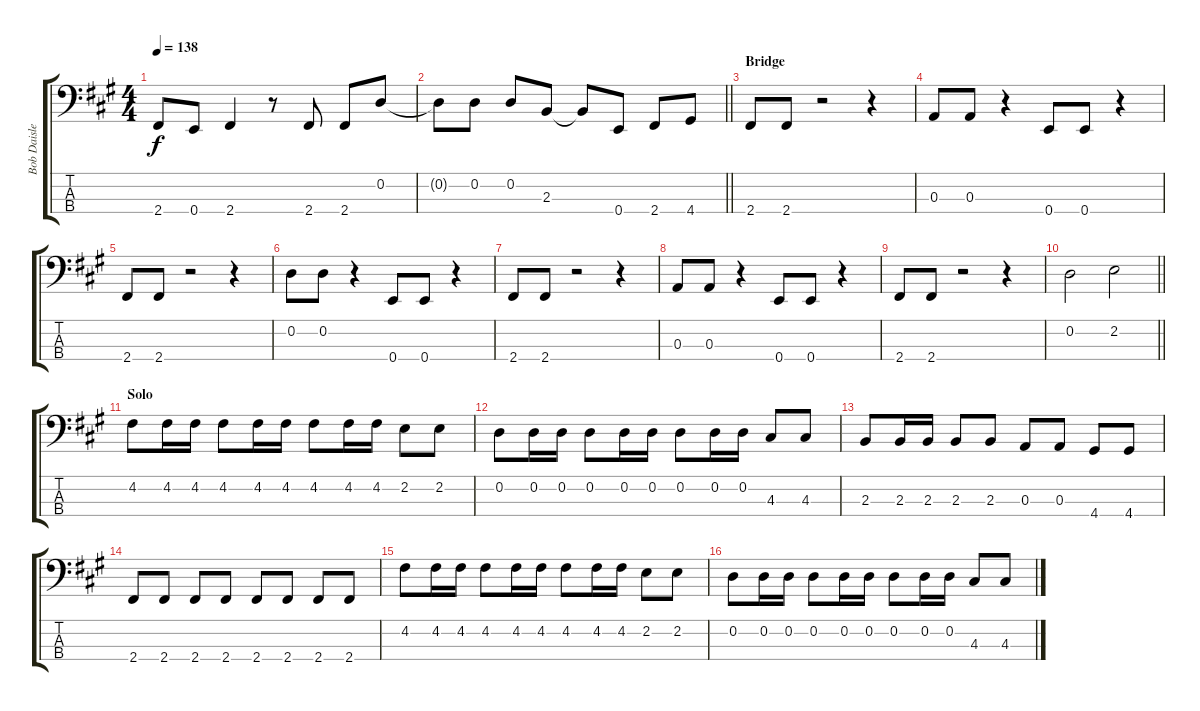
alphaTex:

\track ("Bob Daisley" "Bob Daisle") {instrument electricbassfinger}
\staff {score tabs}
\tuning (G2 D2 A1 E1) {hide}
\ts (4 4)
\tempo 138
\clef f4
\ks a
2.4.8{dy f} 0.4.8 2.4.4 r.8 2.4.8 2.4.8 0.2.8 |
\barLineRight lightlight
0.2{t}.8 0.2.8 0.2.8 2.3.8 2.3{t}.8 0.4.8 2.4.8 4.4.8 |
\section ("" "Bridge")
2.4.8 2.4.8 r.2 r.4 |
0.3.8 0.3.8 r.4 0.4.8 0.4.8 r.4 |
2.4.8 2.4.8 r.2 r.4 |
0.2.8 0.2.8 r.4 0.4.8 0.4.8 r.4 |
2.4.8 2.4.8 r.2 r.4 |
0.3.8 0.3.8 r.4 0.4.8 0.4.8 r.4 |
2.4.8 2.4.8 r.2 r.4 |
\barLineRight lightlight
0.2.2 2.2.2 |
\section ("" "Solo")
4.2.8 4.2.16 4.2.16 4.2.8 4.2.16 4.2.16 4.2.8 4.2.16 4.2.16 2.2.8 2.2.8 |
0.2.8 0.2.16 0.2.16 0.2.8 0.2.16 0.2.16 0.2.8 0.2.16 0.2.16 4.3.8 4.3.8 |
2.3.8 2.3.16 2.3.16 2.3.8 2.3.8 0.3.8 0.3.8 4.4.8 4.4.8 |
2.4.8 2.4.8 2.4.8 2.4.8 2.4.8 2.4.8 2.4.8 2.4.8 |
4.2.8 4.2.16 4.2.16 4.2.8 4.2.16 4.2.16 4.2.8 4.2.16 4.2.16 2.2.8 2.2.8 |
0.2.8 0.2.16 0.2.16 0.2.8 0.2.16 0.2.16 0.2.8 0.2.16 0.2.16 4.3.8 4.3.8
